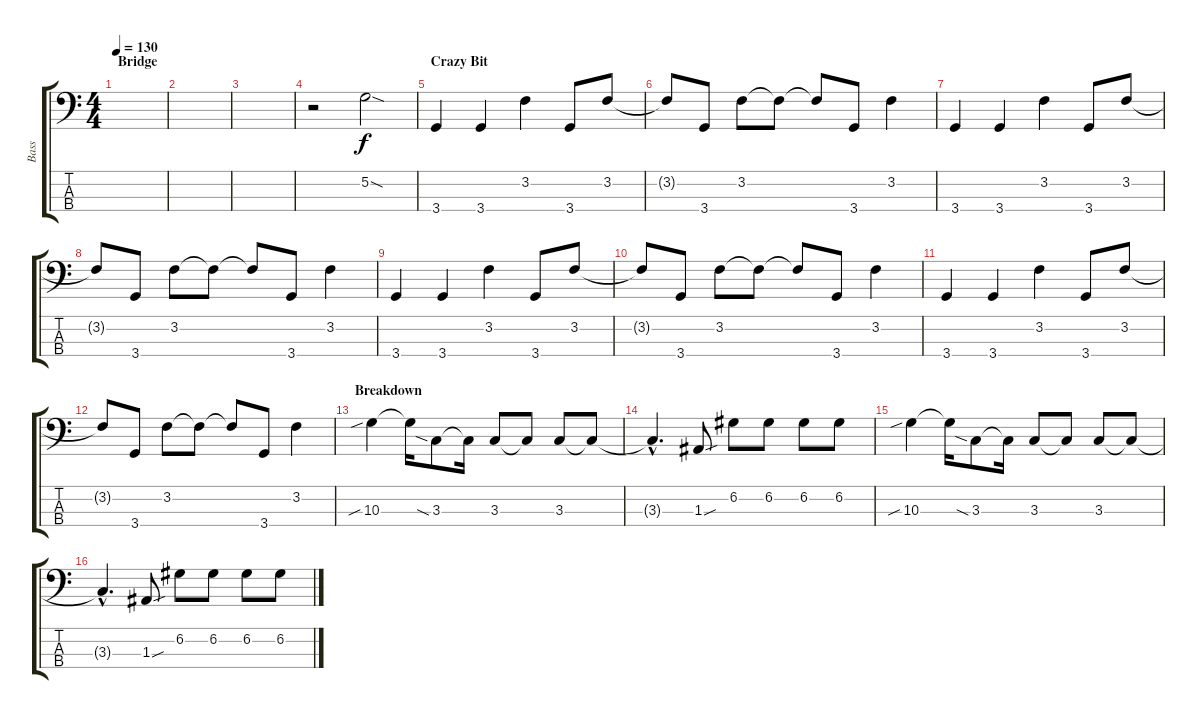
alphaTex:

\track ("Bass" "Bass") {instrument electricbassfinger}
\staff {score tabs}
\tuning (G2 D2 A1 E1) {hide}
\ts (4 4)
\section ("" "Bridge")
\tempo 130
\clef f4
\ks c
|
|
|
r.2 5.2{sod}.2 |
\section ("" "Crazy Bit")
3.4.4{volume 16 instrument lead2sawtooth} 3.4.4 3.2.4 3.4.8 3.2.8 |
3.2{t}.8 3.4.8 3.2.8 3.2{t}.8 3.2{t}.8 3.4.8 3.2.4 |
3.4.4{volume 16 instrument lead2sawtooth} 3.4.4 3.2.4 3.4.8 3.2.8 |
3.2{t}.8 3.4.8 3.2.8 3.2{t}.8 3.2{t}.8 3.4.8 3.2.4 |
3.4.4{volume 16 instrument lead2sawtooth} 3.4.4 3.2.4 3.4.8 3.2.8 |
3.2{t}.8 3.4.8 3.2.8 3.2{t}.8 3.2{t}.8 3.4.8 3.2.4 |
3.4.4{volume 16 instrument lead2sawtooth} 3.4.4 3.2.4 3.4.8 3.2.8 |
3.2{t}.8 3.4.8 3.2.8 3.2{t}.8 3.2{t}.8 3.4.8 3.2.4 |
\section ("" "Breakdown")
10.3{sib}.4{instrument electricbassfinger} 10.3{t}.16 3.3{sia}.8 3.3{t}.16 3.3.8 3.3{t}.8 3.3.8 3.3{t}.8 |
3.3{hac t}.4{d} 1.3{sou}.8 6.2.8 6.2.8 6.2.8 6.2.8 |
10.3{sib}.4 10.3{t}.16 3.3{sia}.8 3.3{t}.16 3.3.8 3.3{t}.8 3.3.8 3.3{t}.8 |
3.3{hac t}.4{d} 1.3{sou}.8 6.2.8 6.2.8 6.2.8 6.2.8
